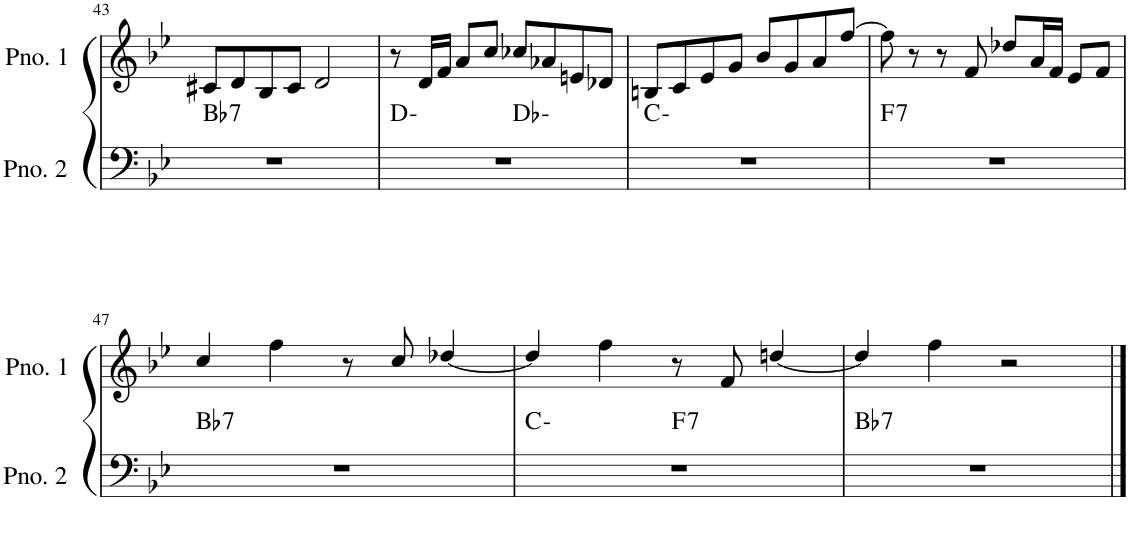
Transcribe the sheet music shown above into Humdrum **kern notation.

**kern	**harte	**kern
*part2	*part2	*part1
*staff2	*	*staff1
*I"ピアノ 2	*	*I"ピアノ 1
!!LO:PB:g=z
*clefF4	*	*clefG2
*k[b-e-]	*	*k[b-e-]
*M4/4	*	*M4/4
=43	=43	=43
!	!LO:H:kt=7	!
1r	Bb:7	8c#X/L
.	.	8d/
.	.	8B-/
.	.	8c#/J
.	.	2d/
=44	=44	=44
*^	*	*
1r	2ryy	D:min	8r
.	.	.	16d/LL
.	.	.	16f/JJ
.	.	.	8a/L
.	.	.	8cc/J
.	2ryy	Db:min	8cc-X/L
.	.	.	8a-X/
.	.	.	8en/
.	.	.	8d-X/J
*v	*v	*	*
=45	=45	=45
1r	C:min	8Bn/L
.	.	8c/
.	.	8e-/
.	.	8g/J
.	.	8b-/L
.	.	8g/
.	.	8a/
.	.	[8ff/J
=46	=46	=46
!	!LO:H:kt=7	!
1r	F:7	8ff\]
.	.	8r
.	.	8r
.	.	8f/
.	.	8dd-X/L
.	.	16a/L
.	.	16f/JJ
.	.	8e-/L
.	.	8f/J
!!LO:LB:g=z
=47	=47	=47
!	!LO:H:kt=7	!
1r	Bb:7	4cc/
.	.	4ff\
.	.	8r
.	.	8cc/
.	.	[4dd-X/
=48	=48	=48
*^	*	*
1r	2ryy	C:min	4dd-/]
.	.	.	4ff\
!	!	!LO:H:kt=7	!
.	2ryy	F:7	8r
.	.	.	8f/
.	.	.	[4ddn/
=49	=49	=49	=49
!	!	!LO:H:kt=7	!
*v	*v	*	*
1r	Bb:7	4dd/]
.	.	4ff\
.	.	2r
==	==	==
*-	*-	*-
